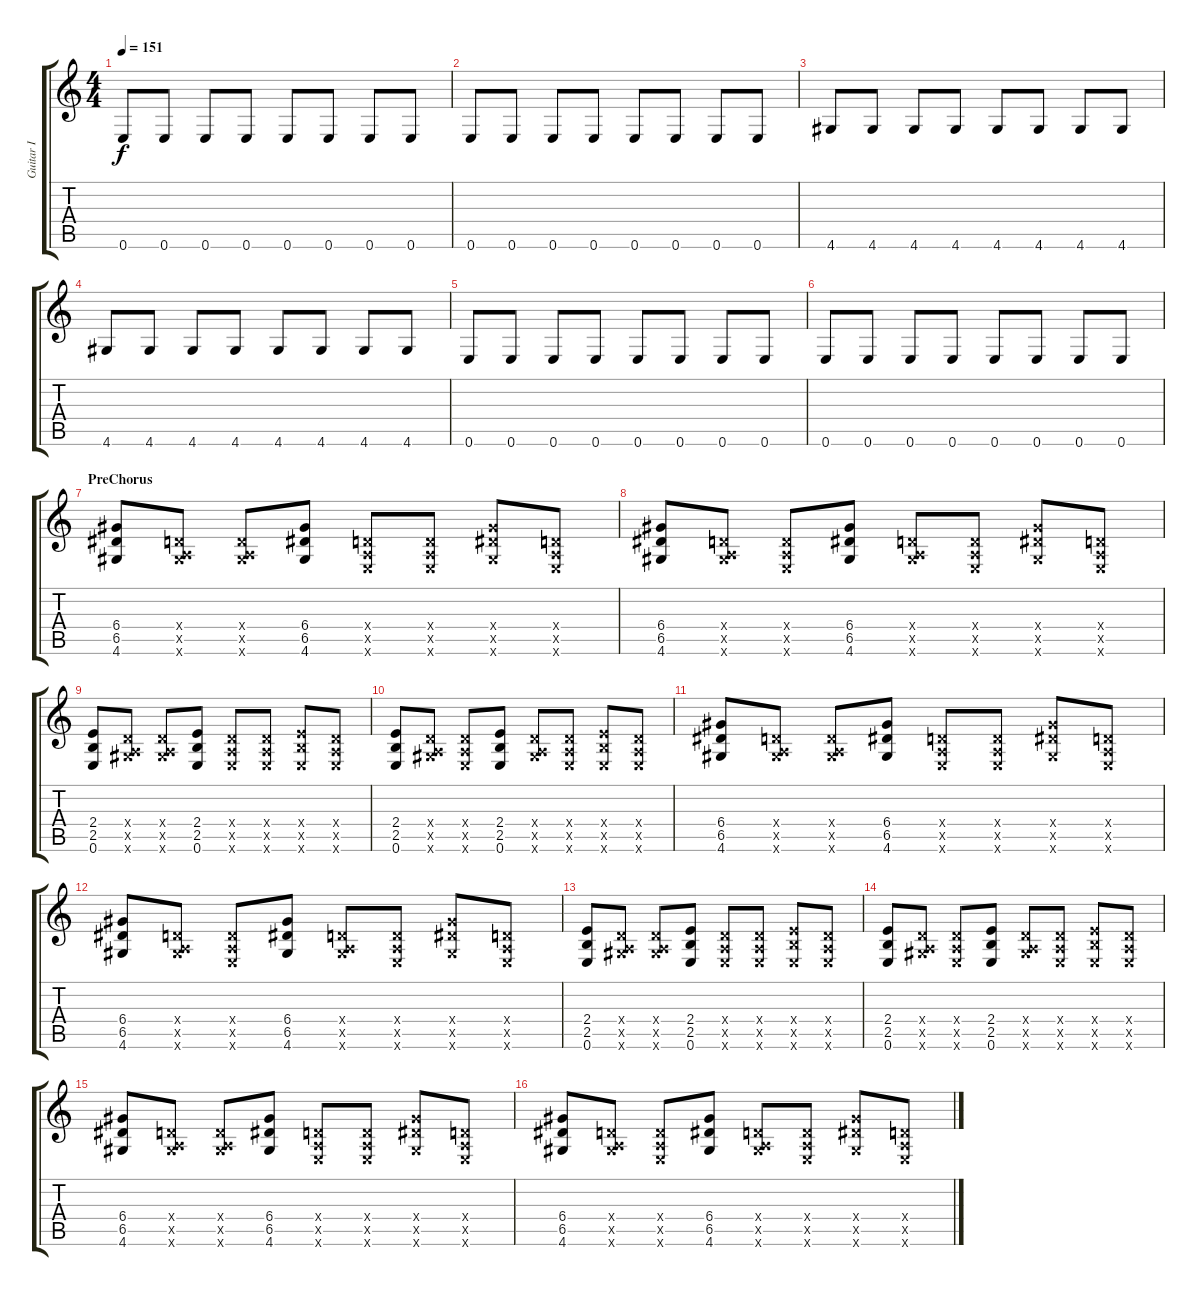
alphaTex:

\track ("Guitar I" "Guitar I") {instrument distortionguitar}
\staff {score tabs}
\tuning (E4 B3 G3 D3 A2 E2) {hide}
\ts (4 4)
\tempo 151
\clef g2
\ks c
0.6.8{dy f} 0.6.8 0.6.8 0.6.8 0.6.8 0.6.8 0.6.8 0.6.8 |
0.6.8 0.6.8 0.6.8 0.6.8 0.6.8 0.6.8 0.6.8 0.6.8 |
4.6.8{volume 8} 4.6.8 4.6.8 4.6.8 4.6.8 4.6.8 4.6.8 4.6.8 |
4.6.8 4.6.8 4.6.8 4.6.8 4.6.8 4.6.8 4.6.8 4.6.8 |
0.6.8 0.6.8 0.6.8 0.6.8 0.6.8 0.6.8 0.6.8 0.6.8 |
0.6.8 0.6.8 0.6.8 0.6.8 0.6.8 0.6.8 0.6.8 0.6.8 |
\section ("" "PreChorus")
(6.4 6.5 4.6).8 (0.4{x} 0.5{x} 4.6{x}).8 (0.4{x} 0.5{x} 4.6{x}).8 (6.4 6.5 4.6).8 (0.4{x} 0.5{x} 0.6{x}).8 (0.4{x} 0.5{x} 0.6{x}).8 (6.4{x} 6.5{x} 4.6{x}).8 (0.4{x} 0.5{x} 0.6{x}).8 |
(6.4 6.5 4.6).8 (0.4{x} 0.5{x} 4.6{x}).8 (0.4{x} 0.5{x} 0.6{x}).8 (6.4 6.5 4.6).8 (0.4{x} 0.5{x} 4.6{x}).8 (0.4{x} 0.5{x} 0.6{x}).8 (6.4{x} 6.5{x} 4.6{x}).8 (0.4{x} 0.5{x} 0.6{x}).8 |
(2.4 2.5 0.6).8 (0.4{x} 0.5{x} 4.6{x}).8 (0.4{x} 0.5{x} 4.6{x}).8 (2.4 2.5 0.6).8 (0.4{x} 0.5{x} 0.6{x}).8 (0.4{x} 0.5{x} 0.6{x}).8 (2.4{x} 2.5{x} 0.6{x}).8 (0.4{x} 0.5{x} 0.6{x}).8 |
(2.4 2.5 0.6).8 (0.4{x} 0.5{x} 4.6{x}).8 (0.4{x} 0.5{x} 0.6{x}).8 (2.4 2.5 0.6).8 (0.4{x} 0.5{x} 4.6{x}).8 (0.4{x} 0.5{x} 0.6{x}).8 (2.4{x} 2.5{x} 0.6{x}).8 (0.4{x} 0.5{x} 0.6{x}).8 |
(6.4 6.5 4.6).8 (0.4{x} 0.5{x} 4.6{x}).8 (0.4{x} 0.5{x} 4.6{x}).8 (6.4 6.5 4.6).8 (0.4{x} 0.5{x} 0.6{x}).8 (0.4{x} 0.5{x} 0.6{x}).8 (6.4{x} 6.5{x} 4.6{x}).8 (0.4{x} 0.5{x} 0.6{x}).8 |
(6.4 6.5 4.6).8 (0.4{x} 0.5{x} 4.6{x}).8 (0.4{x} 0.5{x} 0.6{x}).8 (6.4 6.5 4.6).8 (0.4{x} 0.5{x} 4.6{x}).8 (0.4{x} 0.5{x} 0.6{x}).8 (6.4{x} 6.5{x} 4.6{x}).8 (0.4{x} 0.5{x} 0.6{x}).8 |
(2.4 2.5 0.6).8 (0.4{x} 0.5{x} 4.6{x}).8 (0.4{x} 0.5{x} 4.6{x}).8 (2.4 2.5 0.6).8 (0.4{x} 0.5{x} 0.6{x}).8 (0.4{x} 0.5{x} 0.6{x}).8 (2.4{x} 2.5{x} 0.6{x}).8 (0.4{x} 0.5{x} 0.6{x}).8 |
(2.4 2.5 0.6).8 (0.4{x} 0.5{x} 4.6{x}).8 (0.4{x} 0.5{x} 0.6{x}).8 (2.4 2.5 0.6).8 (0.4{x} 0.5{x} 4.6{x}).8 (0.4{x} 0.5{x} 0.6{x}).8 (2.4{x} 2.5{x} 0.6{x}).8 (0.4{x} 0.5{x} 0.6{x}).8 |
(6.4 6.5 4.6).8 (0.4{x} 0.5{x} 4.6{x}).8 (0.4{x} 0.5{x} 4.6{x}).8 (6.4 6.5 4.6).8 (0.4{x} 0.5{x} 0.6{x}).8 (0.4{x} 0.5{x} 0.6{x}).8 (6.4{x} 6.5{x} 4.6{x}).8 (0.4{x} 0.5{x} 0.6{x}).8 |
(6.4 6.5 4.6).8 (0.4{x} 0.5{x} 4.6{x}).8 (0.4{x} 0.5{x} 0.6{x}).8 (6.4 6.5 4.6).8 (0.4{x} 0.5{x} 4.6{x}).8 (0.4{x} 0.5{x} 0.6{x}).8 (6.4{x} 6.5{x} 4.6{x}).8 (0.4{x} 0.5{x} 0.6{x}).8
